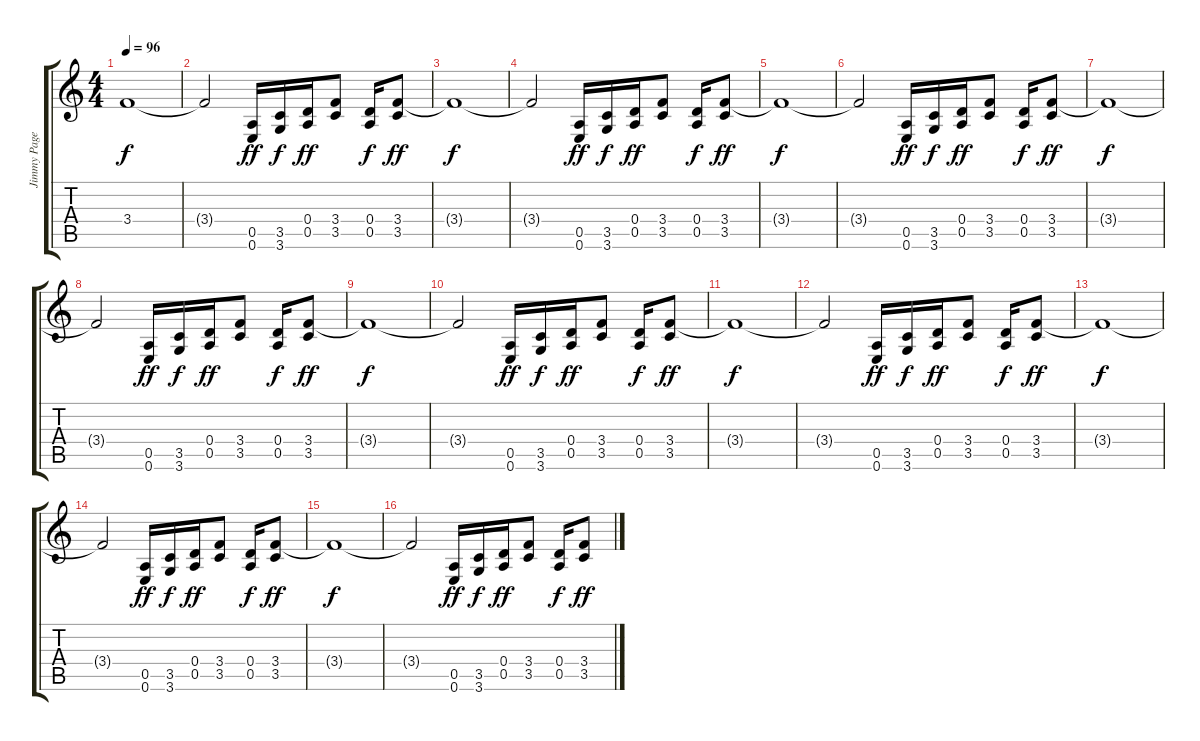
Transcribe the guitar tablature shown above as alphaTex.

\track ("Jimmy Page - Guitar" "Jimmy Page") {instrument overdrivenguitar}
\staff {score tabs}
\tuning (E4 B3 G3 D3 A2 E2) {hide}
\ts (4 4)
\tempo 96
\clef g2
\ks c
3.4{t}.1{dy f} |
3.4{t}.2 (0.5 0.6).16{dy ff} (3.5 3.6).16{dy f} (0.4 0.5).16{dy ff} (3.4 3.5).8 (0.4 0.5).16{dy f} (3.4 3.5).8{dy ff} |
3.4{t}.1{dy f} |
3.4{t}.2 (0.5 0.6).16{dy ff} (3.5 3.6).16{dy f} (0.4 0.5).16{dy ff} (3.4 3.5).8 (0.4 0.5).16{dy f} (3.4 3.5).8{dy ff} |
3.4{t}.1{dy f} |
3.4{t}.2 (0.5 0.6).16{dy ff} (3.5 3.6).16{dy f} (0.4 0.5).16{dy ff} (3.4 3.5).8 (0.4 0.5).16{dy f} (3.4 3.5).8{dy ff} |
3.4{t}.1{dy f} |
3.4{t}.2 (0.5 0.6).16{dy ff} (3.5 3.6).16{dy f} (0.4 0.5).16{dy ff} (3.4 3.5).8 (0.4 0.5).16{dy f} (3.4 3.5).8{dy ff} |
3.4{t}.1{dy f} |
3.4{t}.2 (0.5 0.6).16{dy ff} (3.5 3.6).16{dy f} (0.4 0.5).16{dy ff} (3.4 3.5).8 (0.4 0.5).16{dy f} (3.4 3.5).8{dy ff} |
3.4{t}.1{dy f} |
3.4{t}.2 (0.5 0.6).16{dy ff} (3.5 3.6).16{dy f} (0.4 0.5).16{dy ff} (3.4 3.5).8 (0.4 0.5).16{dy f} (3.4 3.5).8{dy ff} |
3.4{t}.1{dy f} |
3.4{t}.2 (0.5 0.6).16{dy ff} (3.5 3.6).16{dy f} (0.4 0.5).16{dy ff} (3.4 3.5).8 (0.4 0.5).16{dy f} (3.4 3.5).8{dy ff} |
3.4{t}.1{dy f} |
3.4{t}.2 (0.5 0.6).16{dy ff} (3.5 3.6).16{dy f} (0.4 0.5).16{dy ff} (3.4 3.5).8 (0.4 0.5).16{dy f} (3.4 3.5).8{dy ff}
